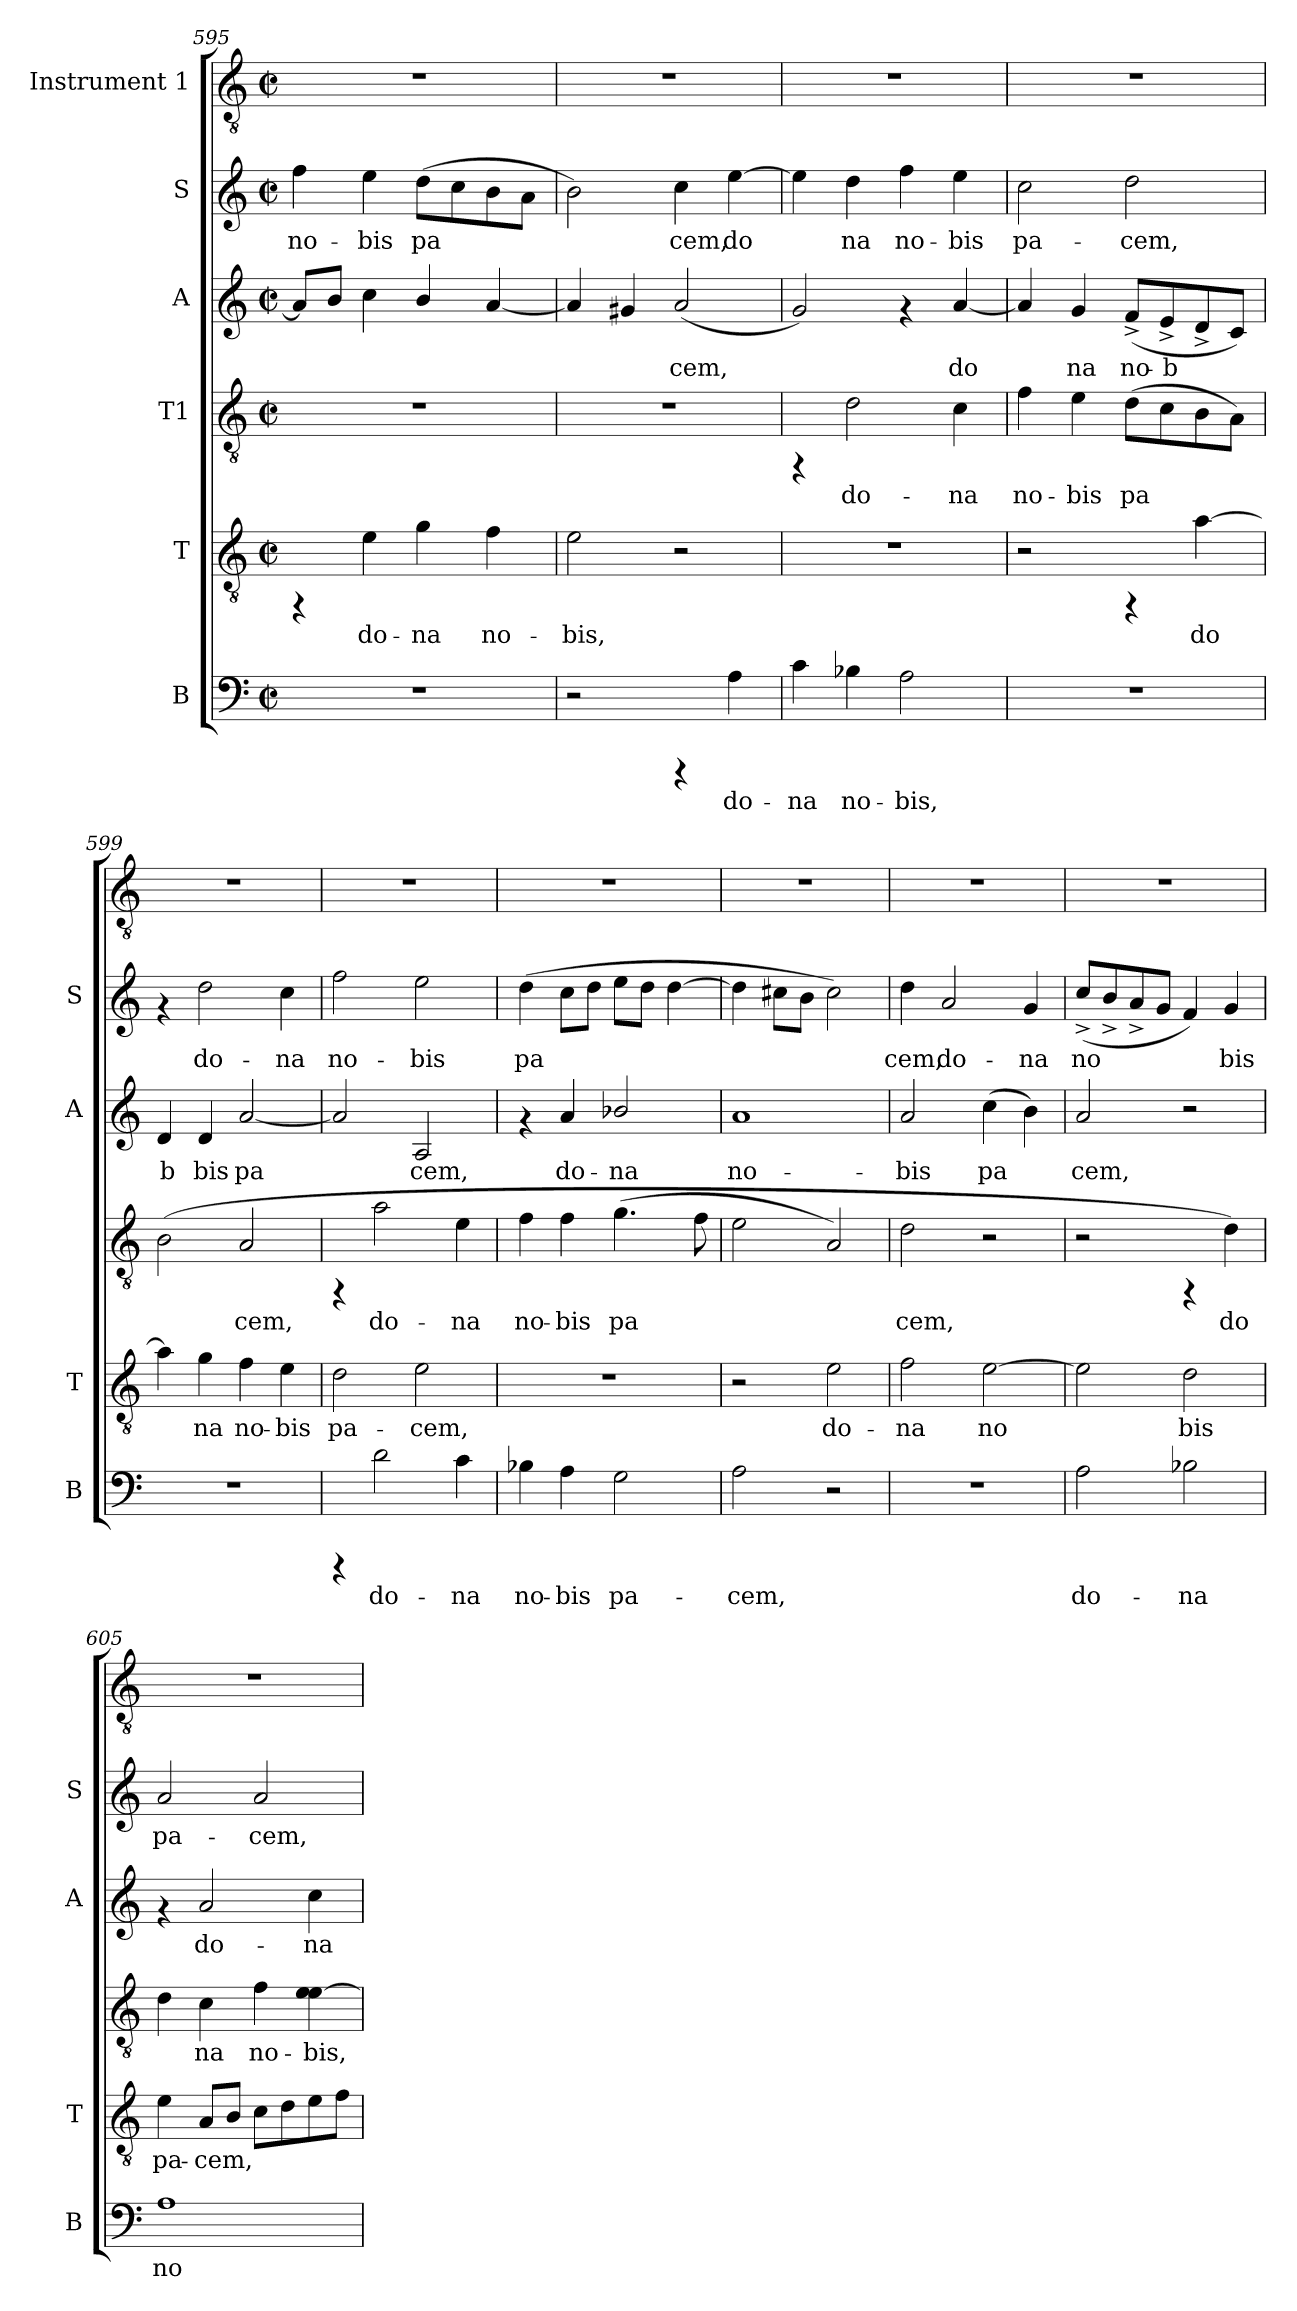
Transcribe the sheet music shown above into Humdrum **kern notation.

**kern	**text	**kern	**text	**kern	**text	**kern	**text	**kern	**text	**kern
*part6	*part6	*part5	*part5	*part4	*part4	*part3	*part3	*part2	*part2	*part1
*staff6	*staff6	*staff5	*staff5	*staff4	*staff4	*staff3	*staff3	*staff2	*staff2	*staff1
*I"B	*	*I"T	*	*I"T1	*	*I"A	*	*I"S	*	*I"Instrument 1
*I'B	*	*I'T	*	*	*	*I'A	*	*I'S	*	*
*clefF4	*	*clefGv2	*	*clefGv2	*	*clefG2	*	*clefG2	*	*clefGv2
*k[]	*	*k[]	*	*k[]	*	*k[]	*	*k[]	*	*k[]
*C:	*	*C:	*	*C:	*	*C:	*	*C:	*	*C:
*M2/2	*	*M2/2	*	*M2/2	*	*M2/2	*	*M2/2	*	*M2/2
*met(c|)	*	*met(c|)	*	*met(c|)	*	*met(c|)	*	*met(c|)	*	*met(c|)
=595	=595	=595	=595	=595	=595	=595	=595	=595	=595	=595
!	!	!	!	!	!	!	!	!	!LO:LY:b:cj	!
1r	.	4rFF	.	1r	.	8a/L]	.	4ff\	no-	1r
.	.	.	.	.	.	8b/J	.	.	.	.
!	!	!	!LO:LY:b:cj	!	!	!	!	!	!LO:LY:b:cj	!
.	.	4e\	do-	.	.	4cc\	.	4ee\	-bis	.
!	!	!	!LO:LY:b:cj	!	!	!	!	!	!LO:LY:b:cj	!
.	.	4g\	-na	.	.	4b/	.	(>8dd\L	pa-	.
!	!	!	!	!	!	!	!	!	!LO:LY:b:cj	!
.	.	.	.	.	.	.	.	8cc\	-	.
!	!	!	!LO:LY:b:cj	!	!	!	!	!	!LO:LY:b:cj	!
.	.	4f\	no-	.	.	[<4a/	.	8b\	.	.
!	!	!	!	!	!	!	!	!	!LO:LY:b:cj	!
.	.	.	.	.	.	.	.	8a\J	.	.
=596	=596	=596	=596	=596	=596	=596	=596	=596	=596	=596
!	!	!	!LO:LY:b:cj	!	!	!	!LO:LY:b:cj	!	!LO:LY:b:cj	!
2r	.	2e\	-bis,	1r	.	4a/]	-	2b\)	-	1r
!	!	!	!	!	!	!	!LO:LY:b:cj	!	!	!
.	.	.	.	.	.	4g#/	--	.	.	.
!	!	!	!	!	!	!	!LO:LY:b:cj	!	!LO:LY:b:cj	!
4rCCC	.	2r	.	.	.	(<2a/	-cem,	4cc\	-cem,	.
!	!LO:LY:b:cj	!	!	!	!	!	!	!	!LO:LY:b:cj	!
4A\	do-	.	.	.	.	.	.	[>4ee\	do-	.
=597	=597	=597	=597	=597	=597	=597	=597	=597	=597	=597
!	!LO:LY:b:cj	!	!	!	!	!	!LO:LY:b:cj	!	!LO:LY:b:cj	!
4c\	-na	1r	.	4rFF	.	2g/)	.	4ee\]	--	1r
!	!LO:LY:b:cj	!	!	!	!LO:LY:b:cj	!	!	!	!LO:LY:b:cj	!
4B-\	no-	.	.	2d\	do-	.	.	4dd\	-na	.
!	!LO:LY:b:cj	!	!	!	!	!	!	!	!LO:LY:b:cj	!
2A\	-bis,	.	.	.	.	4rf	.	4ff\	no-	.
!	!	!	!	!	!LO:LY:b:cj	!	!LO:LY:b:cj	!	!LO:LY:b:cj	!
.	.	.	.	4c\	-na	[<4a/	do-	4ee\	-bis	.
=598	=598	=598	=598	=598	=598	=598	=598	=598	=598	=598
!	!	!	!	!	!LO:LY:b:cj	!	!LO:LY:b:cj	!	!LO:LY:b:cj	!
1r	.	2r	.	4f\	no-	4a/]	--	2cc\	pa-	1r
!	!	!	!	!	!LO:LY:b:cj	!	!LO:LY:b:cj	!	!	!
.	.	.	.	4e\	-bis	4g/	-na	.	.	.
!	!	!	!	!	!LO:LY:b:cj	!	!LO:LY:b:cj	!	!LO:LY:b:cj	!
.	.	4rFF	.	(>8d\L	pa-	(<8f^>/L	no-	2dd\	-cem,	.
!	!	!	!	!	!LO:LY:b:cj	!	!LO:LY:b:cj	!	!	!
.	.	.	.	8c\	-	8e^>/	-b	.	.	.
!	!	!	!LO:LY:b:cj	!	!LO:LY:b:cj	!	!LO:LY:b:cj	!	!	!
.	.	[<4a\	do-	8B\	.	8d^>/	.	.	.	.
!	!	!	!	!	!LO:LY:b:cj	!	!LO:LY:b:cj	!	!	!
.	.	.	.	8A\J)	.	8c/J)	.	.	.	.
!!LO:PB:g=z
=599	=599	=599	=599	=599	=599	=599	=599	=599	=599	=599
!	!	!	!LO:LY:b:cj	!	!LO:LY:b:cj	!	!LO:LY:b:cj	!	!	!
1r	.	4a\]	--	(<2B\	-	4d/	b	4rf	.	1r
!	!	!	!LO:LY:b:cj	!	!	!	!LO:LY:b:cj	!	!LO:LY:b:cj	!
.	.	4g\	-na	.	.	4d/	bis	2dd\	do-	.
!	!	!	!LO:LY:b:cj	!	!LO:LY:b:cj	!	!LO:LY:b:cj	!	!	!
.	.	4f\	no-	2A/	-cem,	[<2a/	pa-	.	.	.
!	!	!	!LO:LY:b:cj	!	!	!	!	!	!LO:LY:b:cj	!
.	.	4e\	-bis	.	.	.	.	4cc\	-na	.
=600	=600	=600	=600	=600	=600	=600	=600	=600	=600	=600
!	!	!	!LO:LY:b:cj	!	!	!	!LO:LY:b:cj	!	!LO:LY:b:cj	!
4rCCC	.	2d\	pa-	4rFF	.	2a/]	--	2ff\	no-	1r
!	!LO:LY:b:cj	!	!	!	!LO:LY:b:cj	!	!	!	!	!
2d\	do-	.	.	2a\	do-	.	.	.	.	.
!	!	!	!LO:LY:b:cj	!	!	!	!LO:LY:b:cj	!	!LO:LY:b:cj	!
.	.	2e\	-cem,	.	.	2A/	-cem,	2ee\	-bis	.
!	!LO:LY:b:cj	!	!	!	!LO:LY:b:cj	!	!	!	!	!
4c\	-na	.	.	4e\	-na	.	.	.	.	.
=601	=601	=601	=601	=601	=601	=601	=601	=601	=601	=601
!	!LO:LY:b:cj	!	!	!	!LO:LY:b:cj	!	!	!	!LO:LY:b:cj	!
4B-\	no-	1r	.	4f\	no-	4rf	.	(>4dd\	pa-	1r
!	!LO:LY:b:cj	!	!	!	!LO:LY:b:cj	!	!LO:LY:b:cj	!	!LO:LY:b:cj	!
4A\	-bis	.	.	4f\	-bis	4a/	do-	8cc\L	-	.
!	!	!	!	!	!	!	!	!	!LO:LY:b:cj	!
.	.	.	.	.	.	.	.	8dd\J	.	.
!	!LO:LY:b:cj	!	!	!	!LO:LY:b:cj	!	!LO:LY:b:cj	!	!LO:LY:b:cj	!
2G\	pa-	.	.	(>4.g\	pa-	2b-X/	-na	8ee\L	.	.
!	!	!	!	!	!	!	!	!	!LO:LY:b:cj	!
.	.	.	.	.	.	.	.	8dd\J	.	.
!	!	!	!	!	!	!	!	!	!LO:LY:b:cj	!
.	.	.	.	.	.	.	.	[>4dd\	.	.
!	!	!	!	!	!LO:LY:b:cj	!	!	!	!	!
.	.	.	.	8f\	-	.	.	.	.	.
=602	=602	=602	=602	=602	=602	=602	=602	=602	=602	=602
!	!LO:LY:b:cj	!	!	!	!	!	!LO:LY:b:cj	!	!	!
2A\	-cem,	2r	.	2e\	.	1a	no-	4dd\]	.	1r
.	.	.	.	.	.	.	.	8cc#X\L	.	.
.	.	.	.	.	.	.	.	8b\J	.	.
!	!	!	!LO:LY:b:cj	!	!	!	!	!	!	!
2r	.	2e\	do-	2A/)	.	.	.	2cc#\)	.	.
=603	=603	=603	=603	=603	=603	=603	=603	=603	=603	=603
!	!	!	!LO:LY:b:cj	!	!LO:LY:b:cj	!	!LO:LY:b:cj	!	!LO:LY:b:cj	!
1r	.	2f\	-na	2d\	cem,	2a/	-bis	4dd\	cem,	1r
!	!	!	!	!	!	!	!	!	!LO:LY:b:cj	!
.	.	.	.	.	.	.	.	2a/	do-	.
!	!	!	!LO:LY:b:cj	!	!	!	!LO:LY:b:cj	!	!	!
.	.	[>2e\	no-	2r	.	(>4cc\	pa-	.	.	.
!	!	!	!	!	!	!	!LO:LY:b:cj	!	!LO:LY:b:cj	!
.	.	.	.	.	.	4b\)	-	4g/	-na	.
=604	=604	=604	=604	=604	=604	=604	=604	=604	=604	=604
!	!LO:LY:b:cj	!	!LO:LY:b:cj	!	!	!	!LO:LY:b:cj	!	!LO:LY:b:cj	!
2A\	do-	2e\]	--	2r	.	2a/	cem,	(<8cc^>/L	no-	1r
!	!	!	!	!	!	!	!	!	!LO:LY:b:cj	!
.	.	.	.	.	.	.	.	8b^>/	--	.
!	!	!	!	!	!	!	!	!	!LO:LY:b:cj	!
.	.	.	.	.	.	.	.	8a^>/	--	.
!	!	!	!	!	!	!	!	!	!LO:LY:b:cj	!
.	.	.	.	.	.	.	.	8g/J	--	.
!	!LO:LY:b:cj	!	!LO:LY:b:cj	!	!	!	!	!	!LO:LY:b:cj	!
2B-X\	-na	2d\	-bis	4rFF	.	2r	.	4f/)	--	.
!	!	!	!	!	!LO:LY:b:cj	!	!	!	!LO:LY:b:cj	!
.	.	.	.	4d\)	do-	.	.	4g/	-bis	.
!!LO:PB:g=z
=605	=605	=605	=605	=605	=605	=605	=605	=605	=605	=605
!	!LO:LY:b:cj	!	!LO:LY:b:cj	!	!LO:LY:b:cj	!	!	!	!LO:LY:b:cj	!
1A	no-	4e\	pa-	4d\	--	4rf	.	2a/	pa-	1r
!	!	!	!LO:LY:b:cj	!	!LO:LY:b:cj	!	!LO:LY:b:cj	!	!	!
.	.	8A/L	-cem,	4c\	-na	2a/	do-	.	.	.
!	!	!	!LO:LY:b:cj	!	!	!	!	!	!	!
.	.	8B/J	.	.	.	.	.	.	.	.
!	!	!	!LO:LY:b:cj	!	!LO:LY:b:cj	!	!	!	!LO:LY:b:cj	!
.	.	8c\L	.	4f\	no-	.	.	2a/	-cem,	.
!	!	!	!LO:LY:b:cj	!	!	!	!	!	!	!
.	.	8d\	.	.	.	.	.	.	.	.
!	!	!	!LO:LY:b:cj	!	!LO:LY:b:cj	!	!LO:LY:b:cj	!	!	!
.	.	8e\	.	4e\ [>4e\	-bis,	4cc\	-na	.	.	.
!	!	!	!LO:LY:b:cj	!	!	!	!	!	!	!
.	.	8f\J	.	.	.	.	.	.	.	.
=	=	=	=	=	=	=	=	=	=	=
*-	*-	*-	*-	*-	*-	*-	*-	*-	*-	*-
